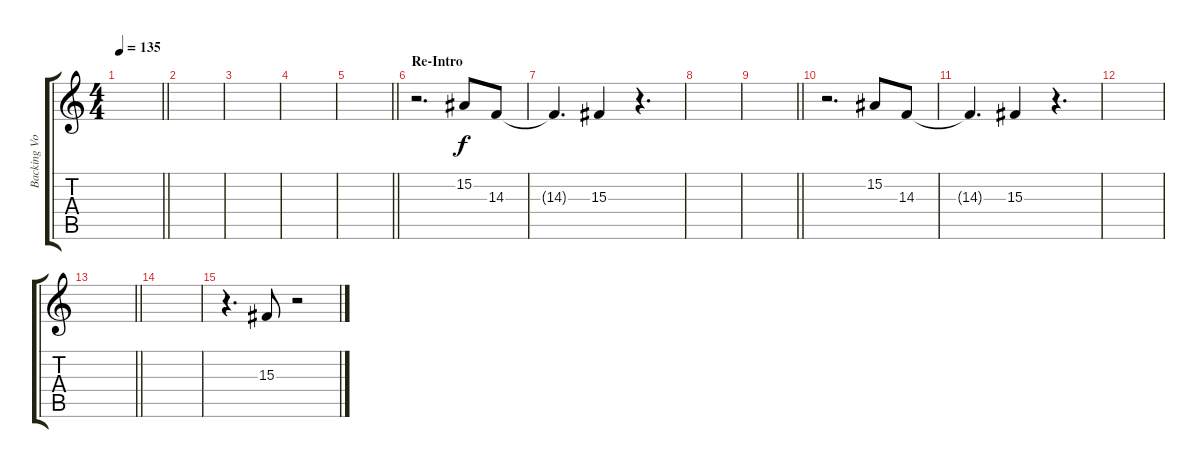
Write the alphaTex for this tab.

\track ("Backing Vocals" "Backing Vo") {instrument choiraahs}
\staff {score tabs}
\tuning (C4 G3 Eb3 Bb2 F2 C2) {hide}
\ts (4 4)
\tempo 135
\clef g2
\barLineRight lightlight
\ks c
|
\section ("" "")
|
|
|
\barLineRight lightlight
|
\section ("" "Re-Intro")
r.2{d} 15.2.8 14.3.8 |
14.3{t}.4{d} 15.3.4 r.4{d} |
|
\barLineRight lightlight
|
\section ("" "")
r.2{d} 15.2.8 14.3.8 |
14.3{t}.4{d} 15.3.4 r.4{d} |
|
\barLineRight lightlight
|
\section ("" "")
|
r.4{d} 15.3.8 r.2
